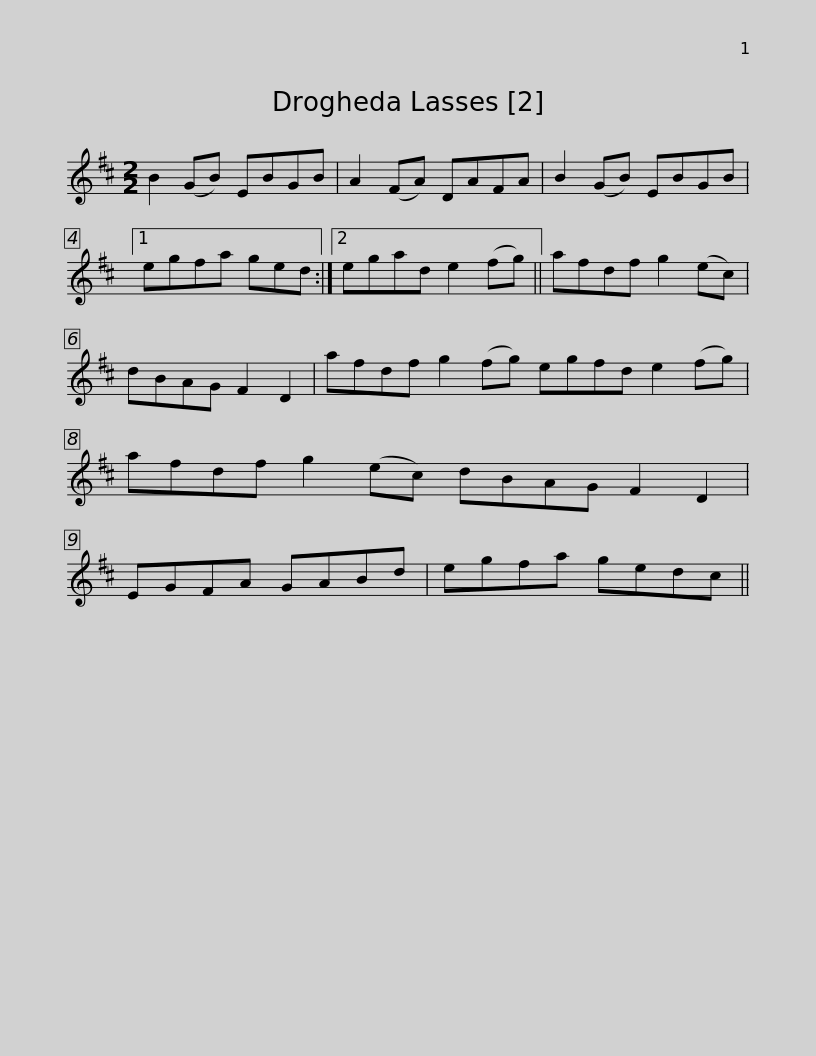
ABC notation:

X:1
L:1/8
M:2/2
I:linebreak $
K:D
V:1 treble
V:1
 B2 (GB) EBGB | A2 (FA) DAFA | B2 (GB) EBGB |1 egfa ged :|2 egad e2 (fg) || %5
 afdf g2 (ec) |$ dBAG F2 D2 | afdf g2 (fg) egfd e2 (fg) | afdf g2 (ec) dBAG F2 D2 | EGFA GABd |$ %10
 egfa gedc || %11
